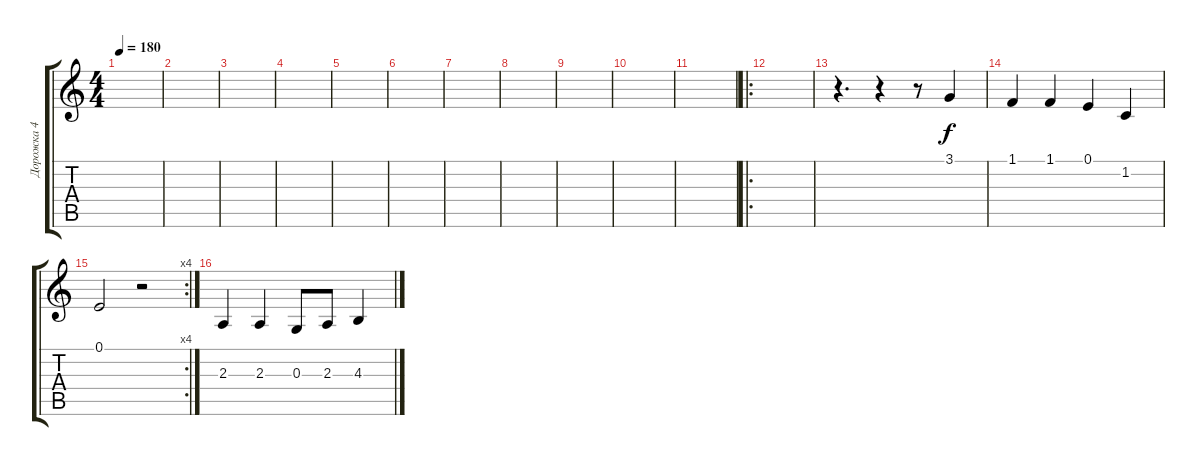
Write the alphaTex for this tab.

\track ("Дорожка 4" "Дорожка 4") {instrument violin}
\staff {score tabs}
\tuning (E4 B3 G3 D3 A2 E2) {hide}
\ts (4 4)
\tempo 180
\clef g2
\ks c
|
|
|
|
|
|
|
|
|
|
|
\ro
|
r.4{d} r.4 r.8 3.1.4 |
1.1.4 1.1.4 0.1.4 1.2.4 |
\rc 4
0.1.2 r.2 |
2.3.4 2.3.4 0.3.8 2.3.8 4.3.4
